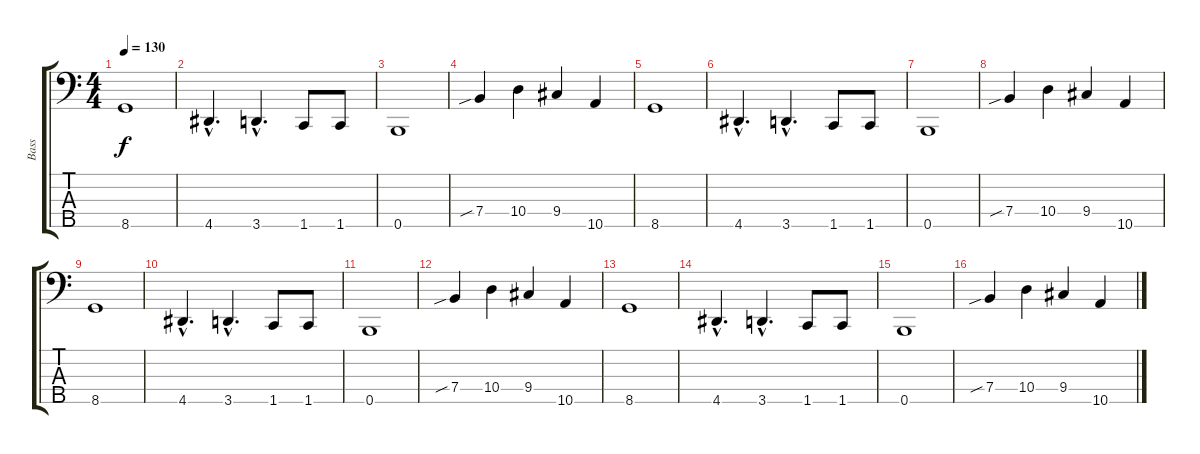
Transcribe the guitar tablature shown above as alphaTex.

\track ("Bass" "Bass") {instrument electricbasspick}
\staff {score tabs}
\tuning (G2 D2 A1 E1 B0) {hide}
\ts (4 4)
\tempo 130
\clef f4
\ks c
8.5.1{dy f} |
4.5{hac}.4{d} 3.5{hac}.4{d} 1.5.8 1.5.8 |
\section ("" "")
0.5.1 |
7.4{sib}.4 10.4.4 9.4.4 10.5.4 |
8.5.1 |
4.5{hac}.4{d} 3.5{hac}.4{d} 1.5.8 1.5.8 |
0.5.1 |
7.4{sib}.4 10.4.4 9.4.4 10.5.4 |
8.5.1 |
4.5{hac}.4{d} 3.5{hac}.4{d} 1.5.8 1.5.8 |
\section ("" "")
0.5.1 |
7.4{sib}.4 10.4.4 9.4.4 10.5.4 |
8.5.1 |
4.5{hac}.4{d} 3.5{hac}.4{d} 1.5.8 1.5.8 |
0.5.1 |
7.4{sib}.4 10.4.4 9.4.4 10.5.4
